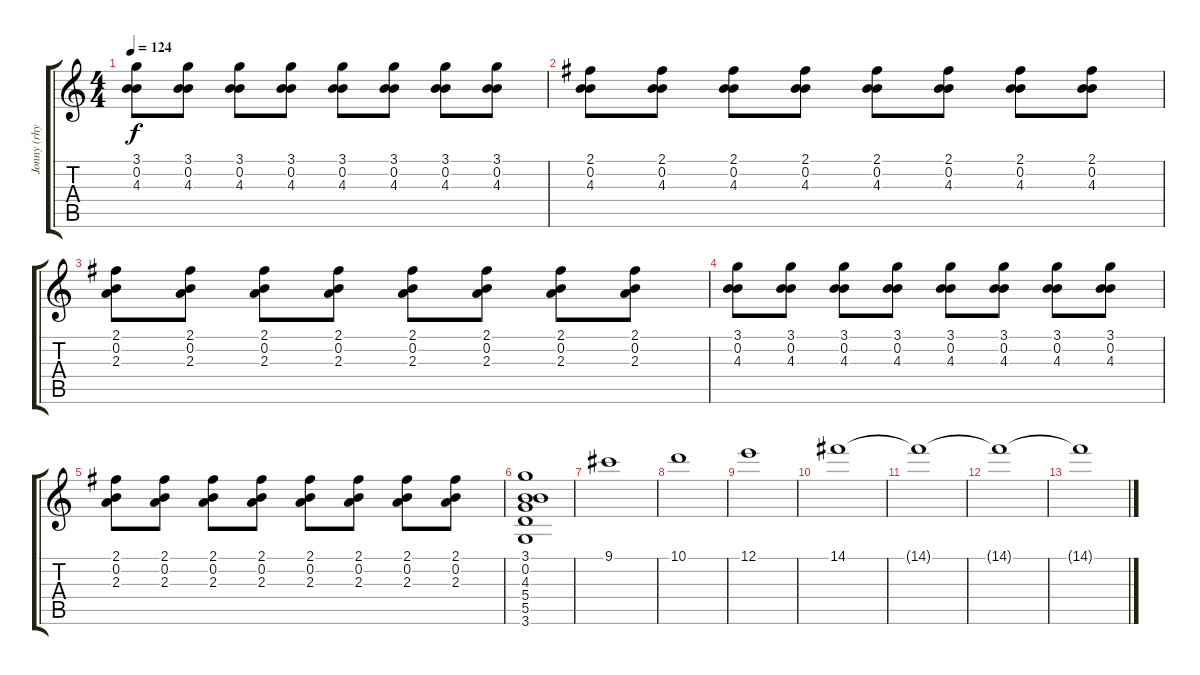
\track ("Jonny (rhythm guitar)" "Jonny (rhy") {instrument electricguitarclean}
\staff {score tabs}
\tuning (E4 B3 G3 D3 A2 E2) {hide}
\ts (4 4)
\tempo 124
\clef g2
\ks c
(3.1 0.2 4.3).8{dy f} (3.1 0.2 4.3).8 (3.1 0.2 4.3).8 (3.1 0.2 4.3).8 (3.1 0.2 4.3).8 (3.1 0.2 4.3).8 (3.1 0.2 4.3).8 (3.1 0.2 4.3).8 |
(2.1 0.2 4.3).8 (2.1 0.2 4.3).8 (2.1 0.2 4.3).8 (2.1 0.2 4.3).8 (2.1 0.2 4.3).8 (2.1 0.2 4.3).8 (2.1 0.2 4.3).8 (2.1 0.2 4.3).8 |
(2.1 0.2 2.3).8 (2.1 0.2 2.3).8 (2.1 0.2 2.3).8 (2.1 0.2 2.3).8 (2.1 0.2 2.3).8 (2.1 0.2 2.3).8 (2.1 0.2 2.3).8 (2.1 0.2 2.3).8 |
(3.1 0.2 4.3).8 (3.1 0.2 4.3).8 (3.1 0.2 4.3).8 (3.1 0.2 4.3).8 (3.1 0.2 4.3).8 (3.1 0.2 4.3).8 (3.1 0.2 4.3).8 (3.1 0.2 4.3).8 |
(2.1 0.2 2.3).8 (2.1 0.2 2.3).8 (2.1 0.2 2.3).8 (2.1 0.2 2.3).8 (2.1 0.2 2.3).8 (2.1 0.2 2.3).8 (2.1 0.2 2.3).8 (2.1 0.2 2.3).8 |
(3.1 0.2 4.3 5.4 5.5 3.6).1 |
9.1.1 |
10.1.1 |
12.1.1 |
14.1.1 |
14.1{t}.1 |
14.1{t}.1 |
14.1{t}.1
